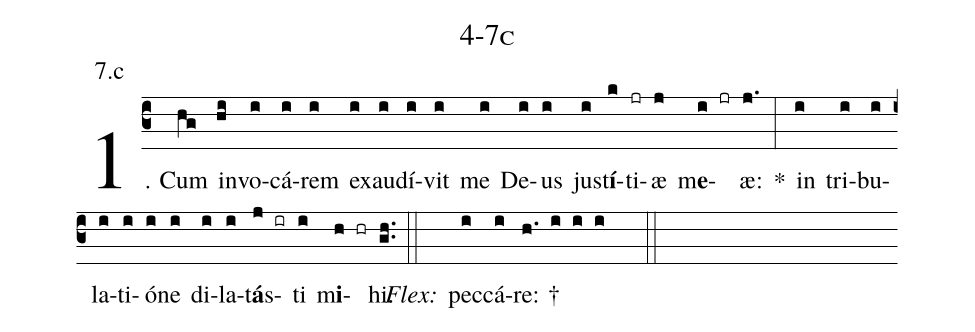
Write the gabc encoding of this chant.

name: 4-7c;
annotation: 7.c;
%%
(c3)1. Cum(hg) in(hi)vo(i)cá(i)rem(i) ex(i)au(i)dí(i)vit(i) me(i) De(i)us(i) jus(i)t<b>í</b>(k)ti(jr)æ(j) m<b>e</b>(i jr)æ:(j.) *(:) in(i) tri(i)bu(i)la(i)ti(i)ó(i)ne(i) di(i)la(i)t<b>á</b>s(j ir)ti(i) m<b>i</b>(h hr)hi.(gh..) (::)
<i>Flex:</i>()  pec(i)cá(i)re: †(h. i i i  ::)
